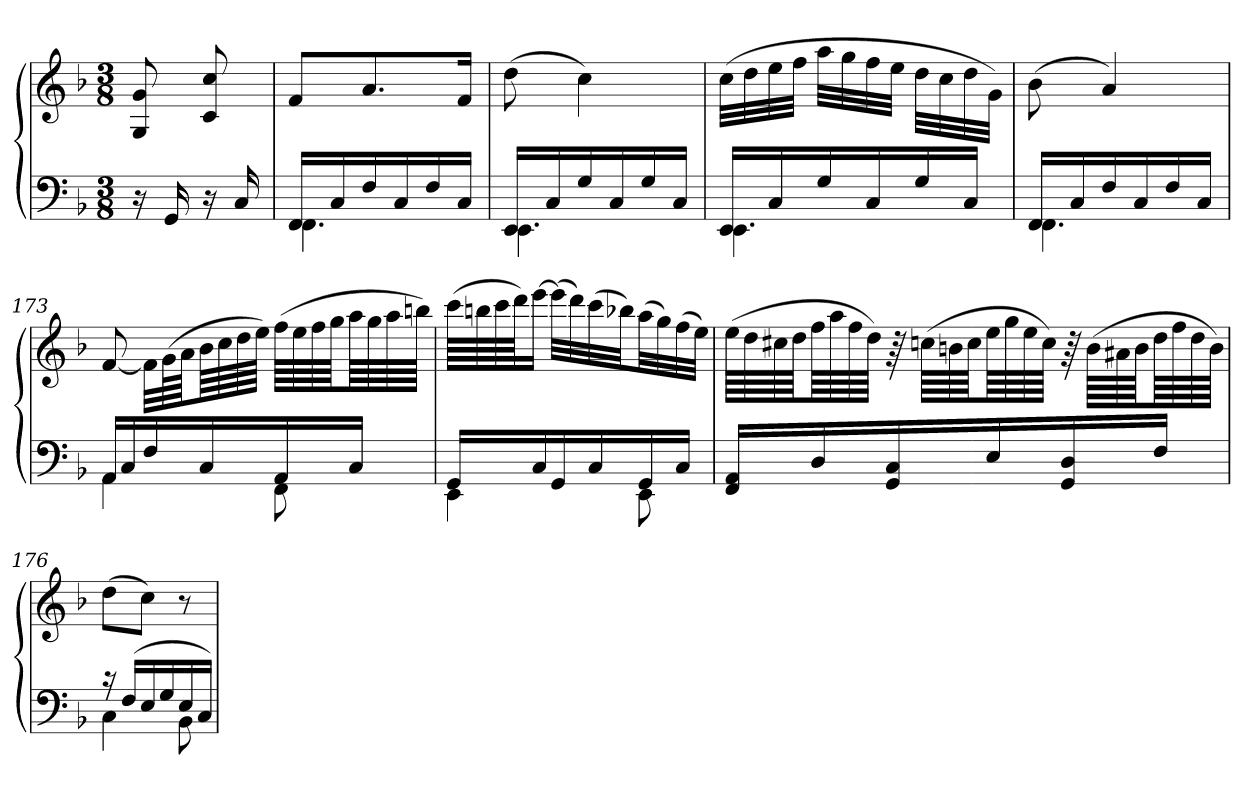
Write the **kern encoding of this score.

**kern	**kern
*part1	*part1
*staff2	*staff1
*clefF4	*clefG2
*k[b-]	*k[b-]
*F:	*F:
*M3/8	*M3/8
=	=
16r	8G 8g
16GG	.
16r	8c 8cc
16C	.
=	=
*^	*
16FFLL	4.FF	8fL
16C	.	.
16F	.	8.a
16C	.	.
16F	.	.
16CJJ	.	16fJk
=170	=170	=170
16EELL	4.EE	(8dd
16C	.	.
16G	.	4cc)
16C	.	.
16G	.	.
16CJJ	.	.
=171	=171	=171
16EELL	4.EE	(32ccLLL
.	.	32dd
16C	.	32ee
.	.	32ffJJJ
16G	.	32aaLLL
.	.	32gg
16C	.	32ff
.	.	32eeJJJ
16G	.	32ddLLL
.	.	32cc
16CJJ	.	32dd
.	.	32gJJJ)
=172	=172	=172
16FFLL	4.FF	(8b-
16C	.	.
16F	.	4a)
16C	.	.
16F	.	.
16CJJ	.	.
=173	=173	=173
16AALL	4AA	[8f
16C	.	.
16F	.	32fLLL]
.	.	(64gL
.	.	64aJJJ
16C	.	64b-LLL
.	.	64cc
.	.	64dd
.	.	64eeJJJJ)
16AA	8FF	(64ffLLLL
.	.	64ee
.	.	64ff
.	.	64ggJJJ
16CJJ	.	64aaLLL
.	.	64gg
.	.	64aa
.	.	64bbnJJJJ)
=174	=174	=174
16GGLL	4EE	(64cccLLLL
.	.	64bbn
.	.	64ccc
.	.	64dddJJ)
16C	.	[16eeeJJ
16GG	.	(32eeeLLL]
.	.	32ddd)
16C	.	(32ccc
.	.	32bb-XJJ)
16GG	8EE	(32aaLL
.	.	32gg)
16CJJ	.	(32ff
.	.	32eeJJJ)
*v	*v	*
=175	=175
16FF 16AALL	(64eeLLLL
.	64dd
.	64cc#X
.	64ddJJJ
16D	64ffLLL
.	64aa
.	64ff
.	64ddJJJJ)
16GG 16C	64r
.	(64ccnLLLL
.	64bn
.	64ccJJJ
16E	64eeLLL
.	64gg
.	64ee
.	64ccJJJJ)
16GG 16D	64r
.	(64bLLLL
.	64a#X
.	64bJJJ
16FJJ	64ddLLL
.	64ff
.	64dd
.	64bJJJJ)
=176	=176
*^	*
16r	4C	(8ddL
(16FLL	.	.
16E	.	8ccJ)
16G	.	.
16E	8BB-	8r
16CJJ)	.	.
*v	*v	*
=	=
*-	*-
